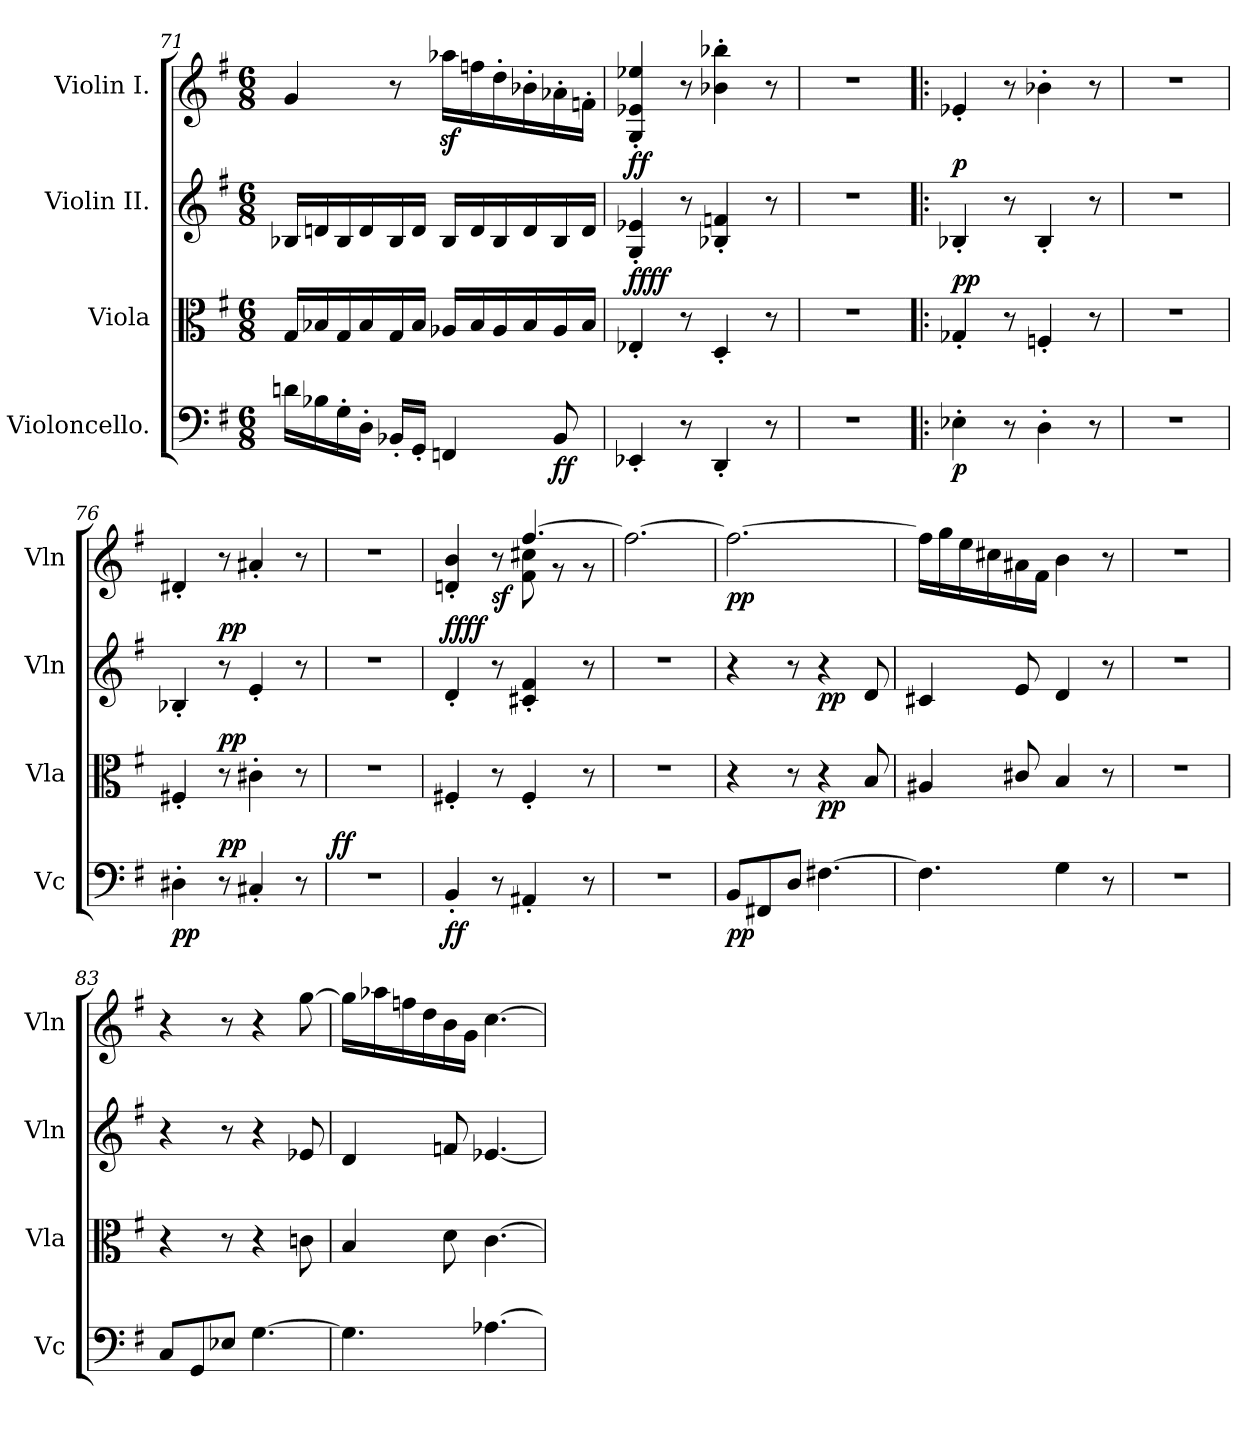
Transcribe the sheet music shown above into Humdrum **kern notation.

**kern	**dynam	**kern	**dynam	**kern	**dynam	**kern	**dynam
*part4	*part4	*part3	*part3	*part2	*part2	*part1	*part1
*staff4	*staff4	*staff3	*staff3	*staff2	*staff2	*staff1	*staff1
*I"Violoncello.	*	*I"Viola	*	*I"Violin II.	*	*I"Violin I.	*
*I'Vc	*	*I'Vla	*	*I'Vln	*	*I'Vln	*
*clefF4	*	*clefC3	*	*clefG2	*	*clefG2	*
*k[f#]	*	*k[f#]	*	*k[f#]	*	*k[f#]	*
*M6/8	*	*M6/8	*	*M6/8	*	*M6/8	*
=71	=71	=71	=71	=71	=71	=71	=71
16dn\LL	.	16G/LL	.	16B-X/LL	.	4g/	.
16B-X\	.	16B-X/	.	16dn/	.	.	.
16G'\	.	16G/	.	16B-/	.	.	.
16D'\JJ	.	16B-/	.	16d/	.	.	.
16BB-X'/LL	.	16G/	.	16B-/	.	8r	.
16GG'/JJ	.	16B-/JJ	.	16d/JJ	.	.	.
4FFn/	.	16A-X/LL	.	16B-/LL	.	16aa-Xz<\LL	.
.	.	16B-/	.	16d/	.	16ffn\	.
.	.	16A-/	.	16B-/	.	16dd'\	.
.	.	16B-/	.	16d/	.	16b-X'\	.
!	!LO:DY:b	!	!	!	!	!	!
8BB-/	ff	16A-/	.	16B-/	.	16a-X'\	.
.	.	16B-/JJ	.	16d/JJ	.	16fn'\JJ	.
=72	=72	=72	=72	=72	=72	=72	=72
!	!	!	!LO:DY:b	!	!	!	!
!	!	!	!LO:DY:n=1:a	!	!LO:DY:a	!	!
4EE-X'/	.	4E-X'/	ff ff	4G/' 4e-X/'	ff	4G/' 4e-X/' 4ee-X/'	.
8r	.	8r	.	8r	.	8r	.
4DD'/	.	4D'/	.	4B-X/' 4fn/'	.	4b-X\' 4bb-X\'	.
8r	.	8r	.	8r	.	8r	.
=73	=73	=73	=73	=73	=73	=73	=73
2.r	.	2.r	.	2.r	.	2.r	.
!!LO:LB:g=z
=74!|:	=74!|:	=74!|:	=74!|:	=74!|:	=74!|:	=74!|:	=74!|:
!	!LO:DY:b	!	!LO:DY:b	!	!	!	!
!	!	!	!LO:DY:n=1:a	!	!LO:DY:a	!	!
4E-X'\	p	4G-X'/	p p	4B-X'/	p	4e-X'/	.
8r	.	8r	.	8r	.	8r	.
4D'\	.	4Fn'/	.	4B-'/	.	4b-X'\	.
8r	.	8r	.	8r	.	8r	.
=75	=75	=75	=75	=75	=75	=75	=75
2.r	.	2.r	.	2.r	.	2.r	.
=76	=76	=76	=76	=76	=76	=76	=76
!	!LO:DY:b	!	!	!	!	!	!
4D#X'\	pp	4F#X'/	.	4B-X'/	.	4d#X'/	.
!	!LO:DY:a	!	!LO:DY:a	!	!LO:DY:a	!	!
8r	pp	8r	pp	8r	pp	8r	.
4C#X'/	.	4c#X'\	.	4e'/	.	4a#X'/	.
8r	.	8r	.	8r	.	8r	.
=77	=77	=77	=77	=77	=77	=77	=77
!	!LO:DY:a	!	!	!	!	!	!
2.r	ff	2.r	.	2.r	.	2.r	.
=78	=78	=78	=78	=78	=78	=78	=78
*	*	*	*	*	*	*^	*
!	!LO:DY:b	!	!	!	!LO:DY:b	!	!	!
!	!	!	!	!	!LO:DY:n=1:a	!	!	!
4BB'/	ff	4F#X'/	.	4d'/	ff ff	4dn/' 4b/'	4.ryy	.
!	!	!	!	!	!	!	!	!LO:DY:b
8r	.	8r	.	8r	.	8r	.	sf
4AA#X'/	.	4F#'/	.	4c#X/' 4f#/'	.	[4.ff#/	8f#\ 8cc#X\	.
.	.	.	.	.	.	.	8r	.
8r	.	8r	.	8r	.	.	8r	.
*	*	*	*	*	*	*v	*v	*
=79	=79	=79	=79	=79	=79	=79	=79
2.r	.	2.r	.	2.r	.	2.ff#\_	.
=80	=80	=80	=80	=80	=80	=80	=80
!	!LO:DY:b	!	!	!	!	!	!LO:DY:b
8BB/L	pp	4r	.	4r	.	2.ff#\_	pp
8FF#X/	.	.	.	.	.	.	.
8D/J	.	8r	.	8r	.	.	.
!	!	!	!LO:DY:b	!	!LO:DY:b	!	!
[4.F#X\	.	4r	pp	4r	pp	.	.
.	.	8B/	.	8d/	.	.	.
!!LO:LB:g=z
=81	=81	=81	=81	=81	=81	=81	=81
4.F#\]	.	4A#X/	.	4c#X/	.	16ff#\LL]	.
.	.	.	.	.	.	16gg\	.
.	.	.	.	.	.	16ee\	.
.	.	.	.	.	.	16cc#X\	.
.	.	8c#X/	.	8e/	.	16a#X\	.
.	.	.	.	.	.	16f#\JJ	.
4G\	.	4B/	.	4d/	.	4b\	.
8r	.	8r	.	8r	.	8r	.
=82	=82	=82	=82	=82	=82	=82	=82
2.r	.	2.r	.	2.r	.	2.r	.
=83	=83	=83	=83	=83	=83	=83	=83
8C/L	.	4r	.	4r	.	4r	.
8GG/	.	.	.	.	.	.	.
8E-X/J	.	8r	.	8r	.	8r	.
[4.G\	.	4r	.	4r	.	4r	.
.	.	8cn\	.	8e-X/	.	[8gg\	.
=84	=84	=84	=84	=84	=84	=84	=84
4.G\]	.	4B/	.	4d/	.	16gg\LL]	.
.	.	.	.	.	.	16aa-X\	.
.	.	.	.	.	.	16ffn\	.
.	.	.	.	.	.	16dd\	.
.	.	8d\	.	8fn/	.	16b\	.
.	.	.	.	.	.	16g\JJ	.
[4.A-X\	.	[4.c\	.	[4.e-X/	.	[4.cc\	.
=	=	=	=	=	=	=	=
*-	*-	*-	*-	*-	*-	*-	*-
